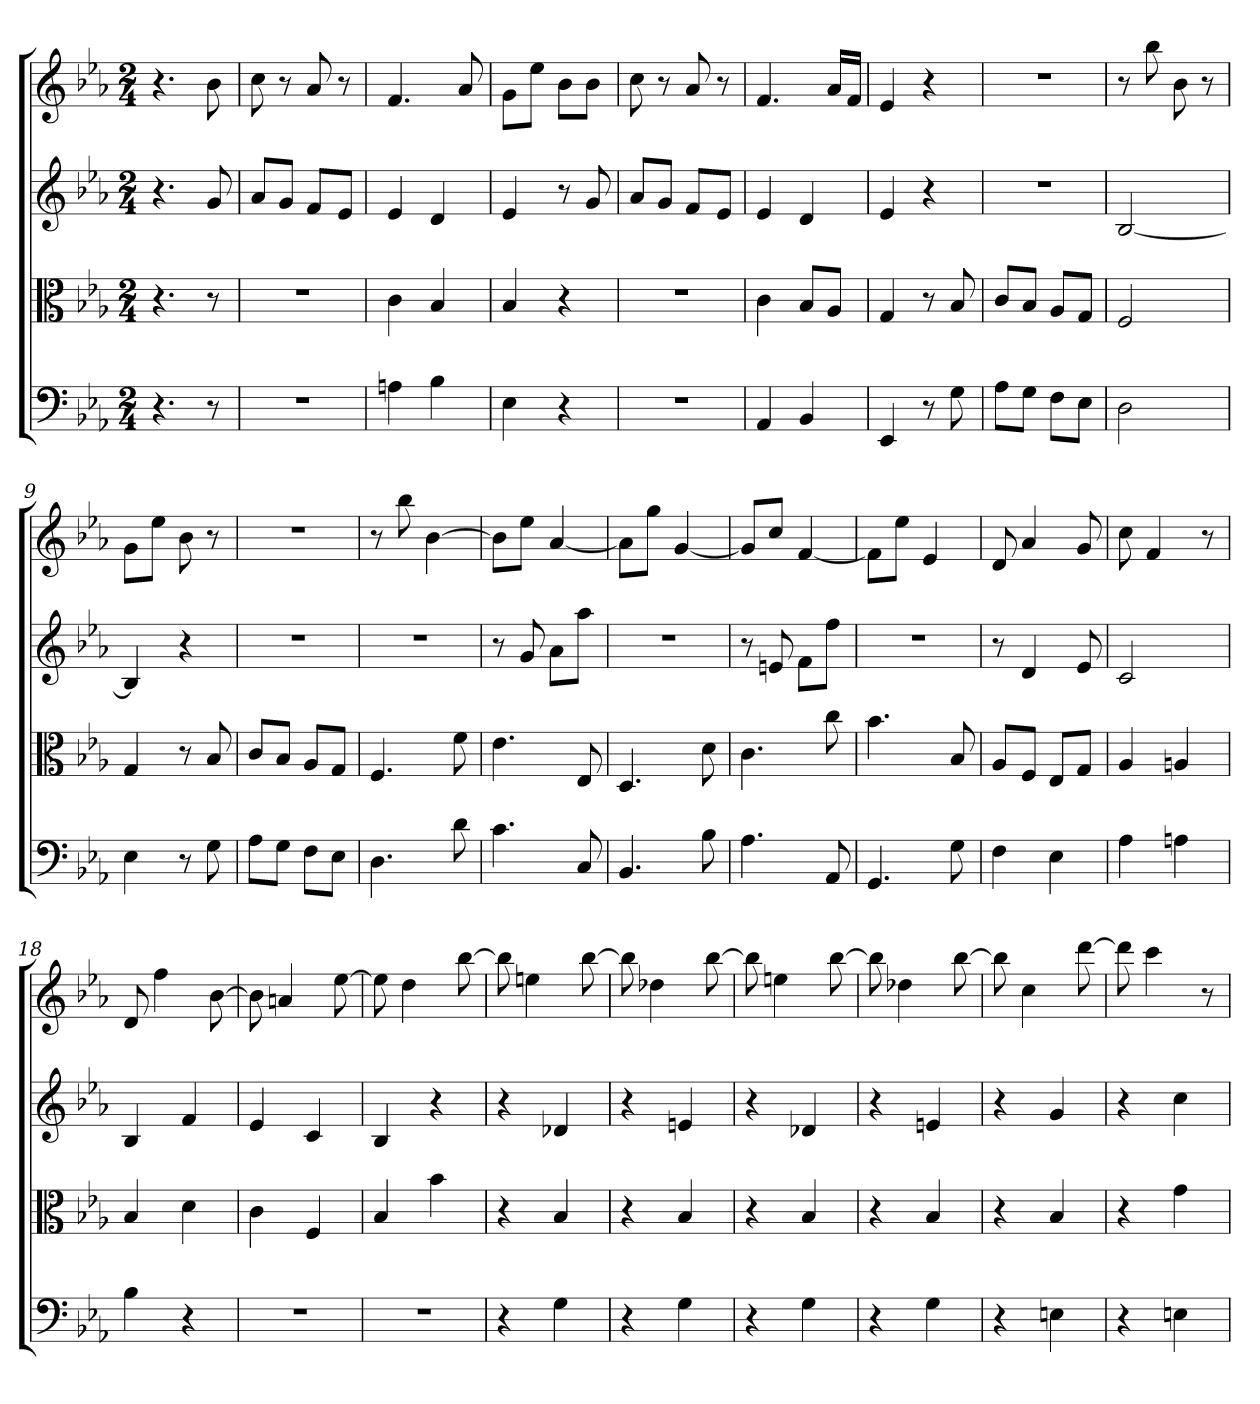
**kern	**kern	**kern	**kern
*part4	*part3	*part2	*part1
*staff4	*staff3	*staff2	*staff1
*clefF4	*clefC3	*clefG2	*clefG2
*k[b-e-a-]	*k[b-e-a-]	*k[b-e-a-]	*k[b-e-a-]
*E-:	*E-:	*E-:	*E-:
*M2/4	*M2/4	*M2/4	*M2/4
=	=	=	=
4.r	4.r	4.r	4.r
8r	8r	8g	8b-
=1	=1	=1	=1
2r	2r	8a-/L	8cc
.	.	8g/J	8r
.	.	8f/L	8a-
.	.	8e-/J	8r
=2	=2	=2	=2
4An	4c	4e-	4.f
4B-	4B-	4d	.
.	.	.	8a-
=3	=3	=3	=3
4E-	4B-	4e-	8g\L
.	.	.	8ee-\J
4r	4r	8r	8b-\L
.	.	8g	8b-\J
=4	=4	=4	=4
2r	2r	8a-/L	8cc
.	.	8g/J	8r
.	.	8f/L	8a-
.	.	8e-/J	8r
=5	=5	=5	=5
4AA-	4c	4e-	4.f
4BB-	8B-/L	4d	.
.	8A-/J	.	16a-/LL
.	.	.	16f/JJ
=6	=6	=6	=6
4EE-	4G	4e-	4e-
8r	8r	4r	4r
8G	8B-	.	.
=7	=7	=7	=7
8A-\L	8c/L	2r	2r
8G\J	8B-/J	.	.
8F\L	8A-/L	.	.
8E-\J	8G/J	.	.
=8	=8	=8	=8
2D	2F	[2B-	8r
.	.	.	8bb-
.	.	.	8b-
.	.	.	8r
=9	=9	=9	=9
4E-	4G	4B-]	8g\L
.	.	.	8ee-\J
8r	8r	4r	8b-
8G	8B-	.	8r
=10	=10	=10	=10
8A-\L	8c/L	2r	2r
8G\J	8B-/J	.	.
8F\L	8A-/L	.	.
8E-\J	8G/J	.	.
=11	=11	=11	=11
4.D	4.F	2r	8r
.	.	.	8bb-
.	.	.	[4b-
8d	8f	.	.
=12	=12	=12	=12
4.c	4.e-	8r	8b-\L]
.	.	8g	8ee-\J
.	.	8a-\L	[4a-
8C	8E-	8aa-\J	.
=13	=13	=13	=13
4.BB-	4.D	2r	8a-\L]
.	.	.	8gg\J
.	.	.	[4g
8B-	8d	.	.
=14	=14	=14	=14
4.A-	4.c	8r	8g/L]
.	.	8en	8cc/J
.	.	8f\L	[4f
8AA-	8cc	8ff\J	.
=15	=15	=15	=15
4.GG	4.b-	2r	8f\L]
.	.	.	8ee-\J
.	.	.	4e-
8G	8B-	.	.
=16	=16	=16	=16
4F	8A-/L	8r	8d
.	8F/J	4d	4a-
4E-	8E-/L	.	.
.	8G/J	8e-	8g
=17	=17	=17	=17
4A-	4A-	2c	8cc
.	.	.	4f
4An	4An	.	.
.	.	.	8r
=18	=18	=18	=18
4B-	4B-	4B-	8d
.	.	.	4ff
4r	4d	4f	.
.	.	.	[8b-
=19	=19	=19	=19
2r	4c	4e-	8b-]
.	.	.	4an
.	4F	4c	.
.	.	.	[8ee-
=20	=20	=20	=20
2r	4B-	4B-	8ee-]
.	.	.	4dd
.	4b-	4r	.
.	.	.	[8bb-
=21	=21	=21	=21
4r	4r	4r	8bb-]
.	.	.	4een
4G	4B-	4d-X	.
.	.	.	[8bb-
=22	=22	=22	=22
4r	4r	4r	8bb-]
.	.	.	4dd-X
4G	4B-	4en	.
.	.	.	[8bb-
=23	=23	=23	=23
4r	4r	4r	8bb-]
.	.	.	4een
4G	4B-	4d-X	.
.	.	.	[8bb-
=24	=24	=24	=24
4r	4r	4r	8bb-]
.	.	.	4dd-X
4G	4B-	4en	.
.	.	.	[8bb-
=25	=25	=25	=25
4r	4r	4r	8bb-]
.	.	.	4cc
4En	4B-	4g	.
.	.	.	[8ddd
=26	=26	=26	=26
4r	4r	4r	8ddd]
.	.	.	4ccc
4En	4g	4cc	.
.	.	.	8r
=	=	=	=
*-	*-	*-	*-
